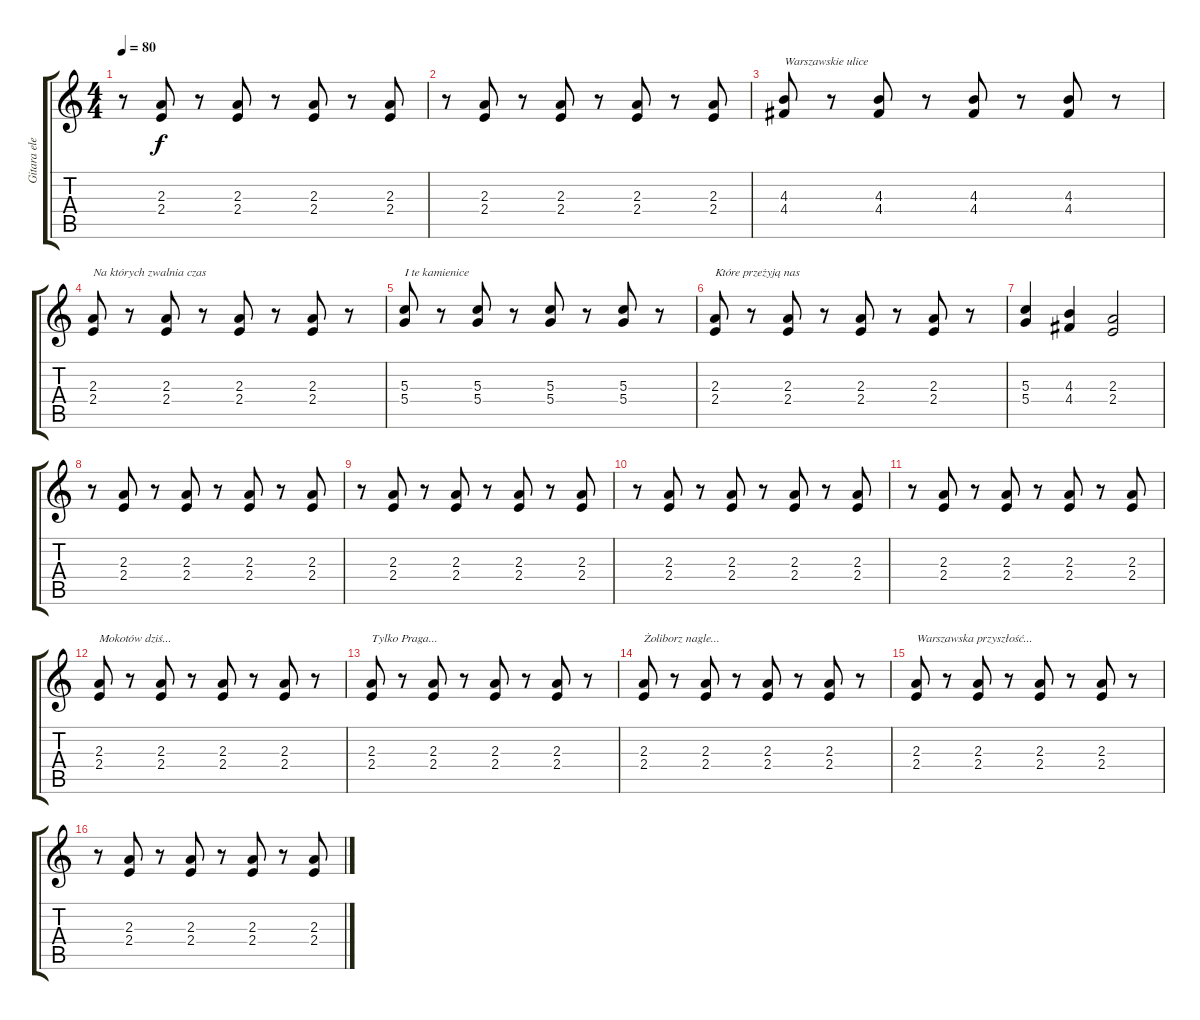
\track ("Gitara elektryczna" "Gitara ele") {instrument distortionguitar}
\staff {score tabs}
\tuning (E4 B3 G3 D3 A2 E2) {hide}
\ts (4 4)
\tempo 80
\clef g2
\ks c
r.8{dy f} (2.3 2.4).8 r.8 (2.3 2.4).8 r.8 (2.3 2.4).8 r.8 (2.3 2.4).8 |
r.8 (2.3 2.4).8 r.8 (2.3 2.4).8 r.8 (2.3 2.4).8 r.8 (2.3 2.4).8 |
(4.3 4.4).8{txt "Warszawskie ulice"} r.8 (4.3 4.4).8 r.8 (4.3 4.4).8 r.8 (4.3 4.4).8 r.8 |
(2.3 2.4).8{txt "Na których zwalnia czas"} r.8 (2.3 2.4).8 r.8 (2.3 2.4).8 r.8 (2.3 2.4).8 r.8 |
(5.3 5.4).8{txt "I te kamienice"} r.8 (5.3 5.4).8 r.8 (5.3 5.4).8 r.8 (5.3 5.4).8 r.8 |
(2.3 2.4).8{txt "Które przeżyją nas"} r.8 (2.3 2.4).8 r.8 (2.3 2.4).8 r.8 (2.3 2.4).8 r.8 |
(5.3 5.4).4 (4.3 4.4).4 (2.3 2.4).2 |
r.8 (2.3 2.4).8 r.8 (2.3 2.4).8 r.8 (2.3 2.4).8 r.8 (2.3 2.4).8 |
r.8 (2.3 2.4).8 r.8 (2.3 2.4).8 r.8 (2.3 2.4).8 r.8 (2.3 2.4).8 |
r.8 (2.3 2.4).8 r.8 (2.3 2.4).8 r.8 (2.3 2.4).8 r.8 (2.3 2.4).8 |
r.8 (2.3 2.4).8 r.8 (2.3 2.4).8 r.8 (2.3 2.4).8 r.8 (2.3 2.4).8 |
(2.3 2.4).8{txt "Mokotów dziś..."} r.8 (2.3 2.4).8 r.8 (2.3 2.4).8 r.8 (2.3 2.4).8 r.8 |
(2.3 2.4).8{txt "Tylko Praga..."} r.8 (2.3 2.4).8 r.8 (2.3 2.4).8 r.8 (2.3 2.4).8 r.8 |
(2.3 2.4).8{txt "Żoliborz nagle..."} r.8 (2.3 2.4).8 r.8 (2.3 2.4).8 r.8 (2.3 2.4).8 r.8 |
(2.3 2.4).8{txt "Warszawska przyszłość..."} r.8 (2.3 2.4).8 r.8 (2.3 2.4).8 r.8 (2.3 2.4).8 r.8 |
r.8 (2.3 2.4).8 r.8 (2.3 2.4).8 r.8 (2.3 2.4).8 r.8 (2.3 2.4).8
